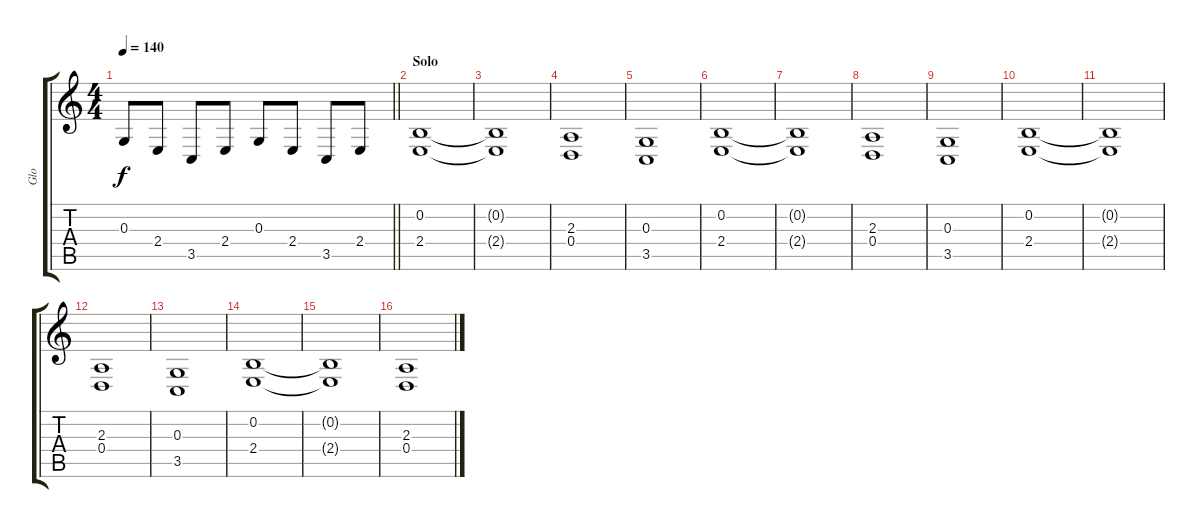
\track ("Glo" "Glo") {instrument lead2sawtooth}
\staff {score tabs}
\tuning (E4 B3 G3 D3 A2 E2) {hide}
\ts (4 4)
\tempo 140
\clef g2
\barLineRight lightlight
\ks c
0.3.8{dy f} 2.4.8 3.5.8 2.4.8 0.3.8 2.4.8 3.5.8 2.4.8 |
\section ("" "Solo")
(0.2 2.4).1 |
(0.2{t} 2.4{t}).1 |
(2.3 0.4).1 |
(0.3 3.5).1 |
(0.2 2.4).1 |
(0.2{t} 2.4{t}).1 |
(2.3 0.4).1 |
(0.3 3.5).1 |
(0.2 2.4).1 |
(0.2{t} 2.4{t}).1 |
(2.3 0.4).1 |
(0.3 3.5).1 |
(0.2 2.4).1 |
(0.2{t} 2.4{t}).1 |
(2.3 0.4).1
